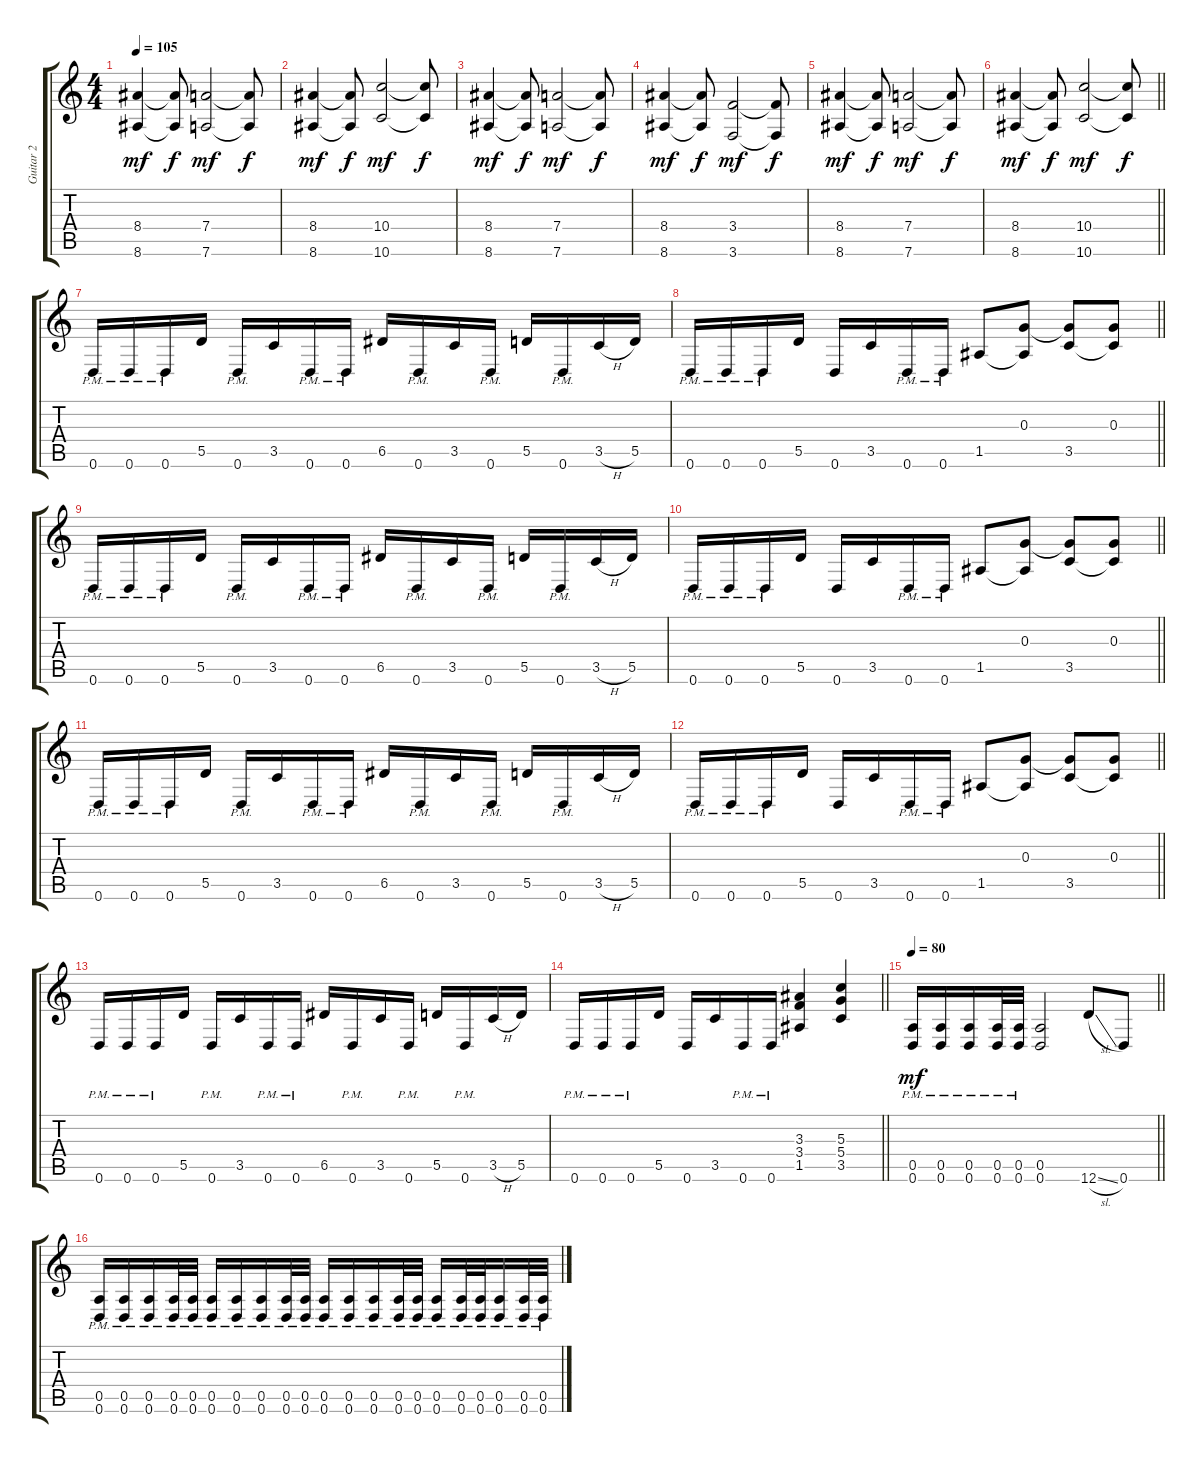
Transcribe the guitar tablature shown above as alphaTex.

\track ("Guitar 2" "Guitar 2") {instrument distortionguitar}
\staff {score tabs}
\tuning (E4 B3 G3 D3 A2 D2) {hide}
\ts (4 4)
\tempo 105
\clef g2
\ks c
(8.4 8.6).4{dy mf} (8.4{t} 8.6{t}).8{dy f} (7.4 7.6).2{dy mf} (7.4{t} 7.6{t}).8{dy f} |
(8.4 8.6).4{dy mf} (8.4{t} 8.6{t}).8{dy f} (10.4 10.6).2{dy mf} (10.4{t} 10.6{t}).8{dy f} |
(8.4 8.6).4{dy mf} (8.4{t} 8.6{t}).8{dy f} (7.4 7.6).2{dy mf} (7.4{t} 7.6{t}).8{dy f} |
(8.4 8.6).4{dy mf} (8.4{t} 8.6{t}).8{dy f} (3.4 3.6).2{dy mf} (3.4{t} 3.6{t}).8{dy f} |
(8.4 8.6).4{dy mf} (8.4{t} 8.6{t}).8{dy f} (7.4 7.6).2{dy mf} (7.4{t} 7.6{t}).8{dy f} |
\barLineRight lightlight
(8.4 8.6).4{dy mf} (8.4{t} 8.6{t}).8{dy f} (10.4 10.6).2{dy mf} (10.4{t} 10.6{t}).8{dy f} |
\section ("" "")
0.6{pm}.16 0.6{pm}.16 0.6{pm}.16 5.5.16 0.6{pm}.16 3.5.16 0.6{pm}.16 0.6{pm}.16 6.5.16 0.6{pm}.16 3.5.16 0.6{pm}.16 5.5.16 0.6{pm}.16 3.5{h}.16 5.5.16 |
\barLineRight lightlight
0.6{pm}.16 0.6{pm}.16 0.6{pm}.16 5.5.16 0.6.16 3.5.16 0.6{pm}.16 0.6{pm}.16 1.5.8 (0.3 1.5{t}).8 (0.3{t} 3.5).8 (0.3 3.5{t}).8 |
0.6{pm}.16 0.6{pm}.16 0.6{pm}.16 5.5.16 0.6{pm}.16 3.5.16 0.6{pm}.16 0.6{pm}.16 6.5.16 0.6{pm}.16 3.5.16 0.6{pm}.16 5.5.16 0.6{pm}.16 3.5{h}.16 5.5.16 |
\barLineRight lightlight
0.6{pm}.16 0.6{pm}.16 0.6{pm}.16 5.5.16 0.6.16 3.5.16 0.6{pm}.16 0.6{pm}.16 1.5.8 (0.3 1.5{t}).8 (0.3{t} 3.5).8 (0.3 3.5{t}).8 |
0.6{pm}.16 0.6{pm}.16 0.6{pm}.16 5.5.16 0.6{pm}.16 3.5.16 0.6{pm}.16 0.6{pm}.16 6.5.16 0.6{pm}.16 3.5.16 0.6{pm}.16 5.5.16 0.6{pm}.16 3.5{h}.16 5.5.16 |
\barLineRight lightlight
0.6{pm}.16 0.6{pm}.16 0.6{pm}.16 5.5.16 0.6.16 3.5.16 0.6{pm}.16 0.6{pm}.16 1.5.8 (0.3 1.5{t}).8 (0.3{t} 3.5).8 (0.3 3.5{t}).8 |
0.6{pm}.16 0.6{pm}.16 0.6{pm}.16 5.5.16 0.6{pm}.16 3.5.16 0.6{pm}.16 0.6{pm}.16 6.5.16 0.6{pm}.16 3.5.16 0.6{pm}.16 5.5.16 0.6{pm}.16 3.5{h}.16 5.5.16 |
\barLineRight lightlight
0.6{pm}.16 0.6{pm}.16 0.6{pm}.16 5.5.16 0.6.16 3.5.16 0.6{pm}.16 0.6{pm}.16 (3.3 3.4 1.5).4 (5.3 5.4 3.5).4 |
\tempo 80
\barLineRight lightlight
(0.5 0.6{pm}).16{dy mf} (0.5 0.6{pm}).16 (0.5{pm} 0.6).16 (0.5 0.6{pm}).32 (0.5 0.6{pm}).32 (0.5 0.6).2 12.6{sl}.8 0.6.8 |
\section ("" "")
(0.5{pm} 0.6{pm}).16 (0.5{pm} 0.6{pm}).16 (0.5{pm} 0.6{pm}).16 (0.5{pm} 0.6{pm}).32 (0.5{pm} 0.6{pm}).32 (0.5{pm} 0.6{pm}).16 (0.5{pm} 0.6{pm}).16 (0.5{pm} 0.6{pm}).16 (0.5{pm} 0.6{pm}).32 (0.5{pm} 0.6{pm}).32 (0.5{pm} 0.6{pm}).16 (0.5{pm} 0.6{pm}).16 (0.5{pm} 0.6{pm}).16 (0.5{pm} 0.6{pm}).32 (0.5{pm} 0.6{pm}).32 (0.5{pm} 0.6{pm}).16 (0.5{pm} 0.6{pm}).32 (0.5{pm} 0.6{pm}).32 (0.5{pm} 0.6{pm}).16 (0.5{pm} 0.6{pm}).32 (0.5{pm} 0.6{pm}).32
